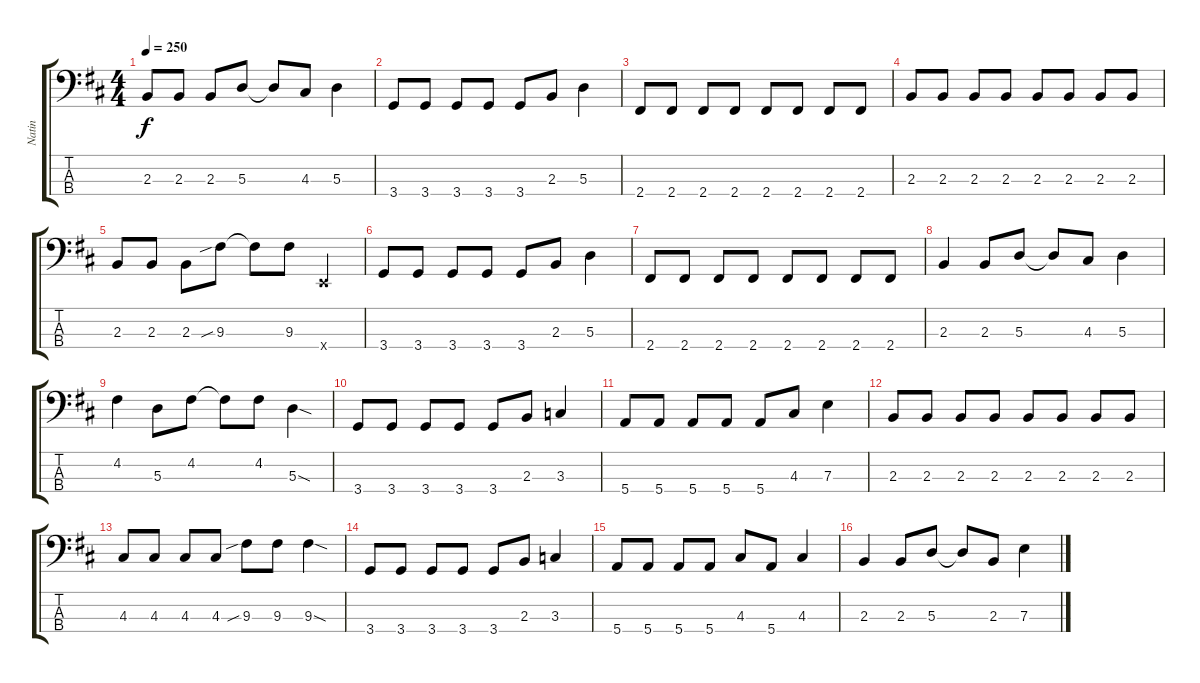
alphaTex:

\track ("Natin" "Natin") {instrument electricbassfinger}
\staff {score tabs}
\tuning (G2 D2 A1 E1) {hide}
\ts (4 4)
\tempo 250
\clef f4
\ks d
2.3.8{dy f} 2.3.8 2.3.8 5.3.8 5.3{t}.8 4.3.8 5.3.4 |
3.4.8 3.4.8 3.4.8 3.4.8 3.4.8 2.3.8 5.3.4 |
2.4.8 2.4.8 2.4.8 2.4.8 2.4.8 2.4.8 2.4.8 2.4.8 |
2.3.8 2.3.8 2.3.8 2.3.8 2.3.8 2.3.8 2.3.8 2.3.8 |
2.3.8 2.3.8 2.3.8 9.3{sib}.8 9.3{t}.8 9.3.8 0.4{x}.4 |
3.4.8 3.4.8 3.4.8 3.4.8 3.4.8 2.3.8 5.3.4 |
2.4.8 2.4.8 2.4.8 2.4.8 2.4.8 2.4.8 2.4.8 2.4.8 |
2.3.4 2.3.8 5.3.8 5.3{t}.8 4.3.8 5.3.4 |
4.2.4 5.3.8 4.2.8 4.2{t}.8 4.2.8 5.3{sod}.4 |
3.4.8 3.4.8 3.4.8 3.4.8 3.4.8 2.3.8 3.3.4 |
5.4.8 5.4.8 5.4.8 5.4.8 5.4.8 4.3.8 7.3.4 |
2.3.8 2.3.8 2.3.8 2.3.8 2.3.8 2.3.8 2.3.8 2.3.8 |
4.3.8 4.3.8 4.3.8 4.3.8 9.3{sib}.8 9.3.8 9.3{sod}.4 |
3.4.8 3.4.8 3.4.8 3.4.8 3.4.8 2.3.8 3.3.4 |
5.4.8 5.4.8 5.4.8 5.4.8 4.3.8 5.4.8 4.3.4 |
2.3.4 2.3.8 5.3.8 5.3{t}.8 2.3.8 7.3.4
